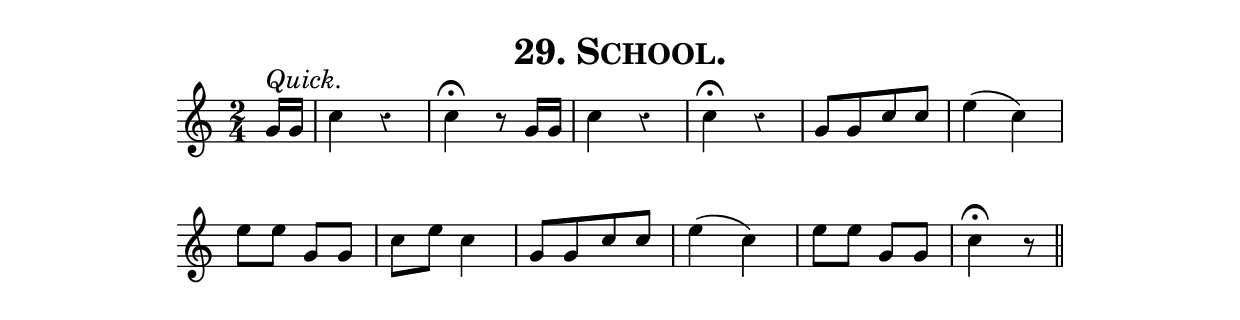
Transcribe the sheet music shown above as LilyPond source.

\version "2.8"
\paper{ line-width=15\cm indent=0\mm }

\header{ tagline="" title=\markup \smallCaps "29. School." }

tempomark = s1*0^\markup { \large { \italic Quick. } }

\score {
 \new Staff \relative c'' {
  \set Staff.midiInstrument = #"trumpet"
  \set Score.barNumberVisibility = ##f
  \override Voice.Rest #'style = #'classical
  \clef treble
  \key c \major
  \autoBeamOff
  \time 2/4
  \tempomark
  \partial 8 

  g16[ g] |
  c4 r |
  c\fermata r8 g16[ g] |
  c4 r |
  c\fermata r |
  g8[ g c c] |
  e4( c) | \break

  e8[ e] g,[ g] |
  c[ e] c4 |
  g8[ g c c] |
  e4( c) |
  e8[ e] g,[ g] |
  c4\fermata r8 \bar "||"

 }
 \layout { }
 \midi { \tempo 4=120 }
}
